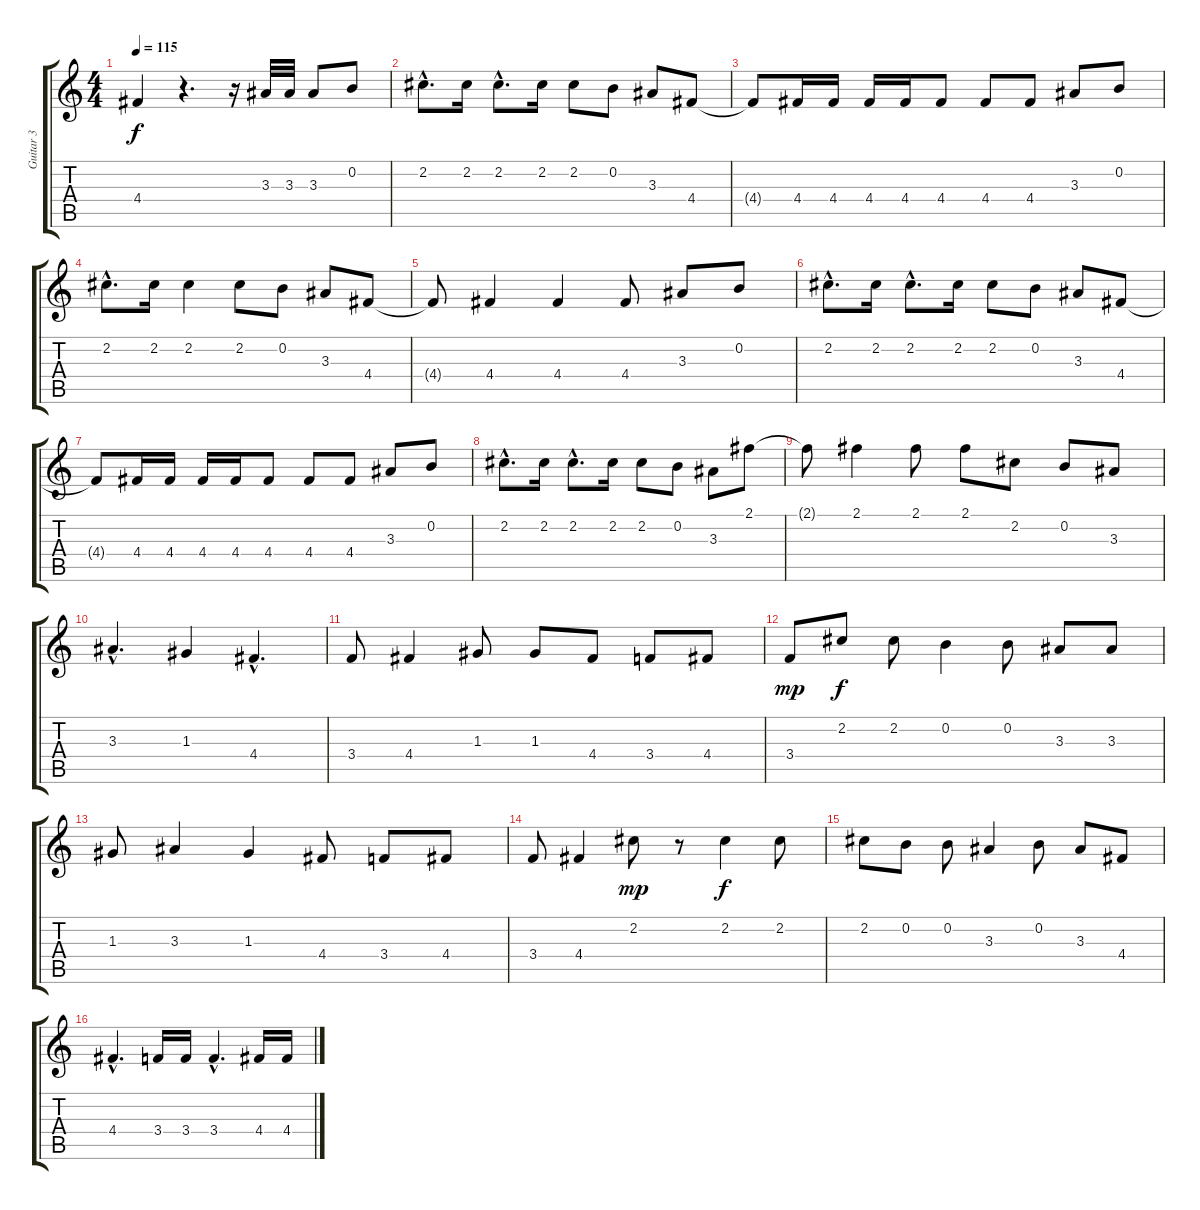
\track ("Guitar 3" "Guitar 3") {instrument distortionguitar}
\staff {score tabs}
\tuning (E4 B3 G3 D3 A2 E2) {hide}
\ts (4 4)
\tempo 115
\clef g2
\ks c
4.4{t}.4{dy f} r.4{d} r.16 3.3.32 3.3.32 3.3.8 0.2.8 |
2.2{hac}.8{d} 2.2.16 2.2{hac}.8{d} 2.2.16 2.2.8 0.2.8 3.3.8 4.4.8 |
4.4{t}.8 4.4.16 4.4.16 4.4.16 4.4.16 4.4.8 4.4.8 4.4.8 3.3.8 0.2.8 |
2.2{hac}.8{d} 2.2.16 2.2.4 2.2.8 0.2.8 3.3.8 4.4.8 |
4.4{t}.8 4.4.4 4.4.4 4.4.8 3.3.8 0.2.8 |
2.2{hac}.8{d} 2.2.16 2.2{hac}.8{d} 2.2.16 2.2.8 0.2.8 3.3.8 4.4.8 |
4.4{t}.8 4.4.16 4.4.16 4.4.16 4.4.16 4.4.8 4.4.8 4.4.8 3.3.8 0.2.8 |
2.2{hac}.8{d} 2.2.16 2.2{hac}.8{d} 2.2.16 2.2.8 0.2.8 3.3.8 2.1.8 |
2.1{t}.8 2.1.4 2.1.8 2.1.8 2.2.8 0.2.8 3.3.8 |
3.3{hac}.4{d} 1.3.4 4.4{hac}.4{d} |
3.4.8 4.4.4 1.3.8 1.3.8 4.4.8 3.4.8 4.4.8 |
3.4.8{dy mp} 2.2.8{dy f} 2.2.8 0.2.4 0.2.8 3.3.8 3.3.8 |
1.3.8 3.3.4 1.3.4 4.4.8 3.4.8 4.4.8 |
3.4.8 4.4.4 2.2.8{dy mp} r.8 2.2.4{dy f} 2.2.8 |
2.2.8 0.2.8 0.2.8 3.3.4 0.2.8 3.3.8 4.4.8 |
4.4{hac}.4{d} 3.4.16 3.4.16 3.4{hac}.4{d} 4.4.16 4.4.16
